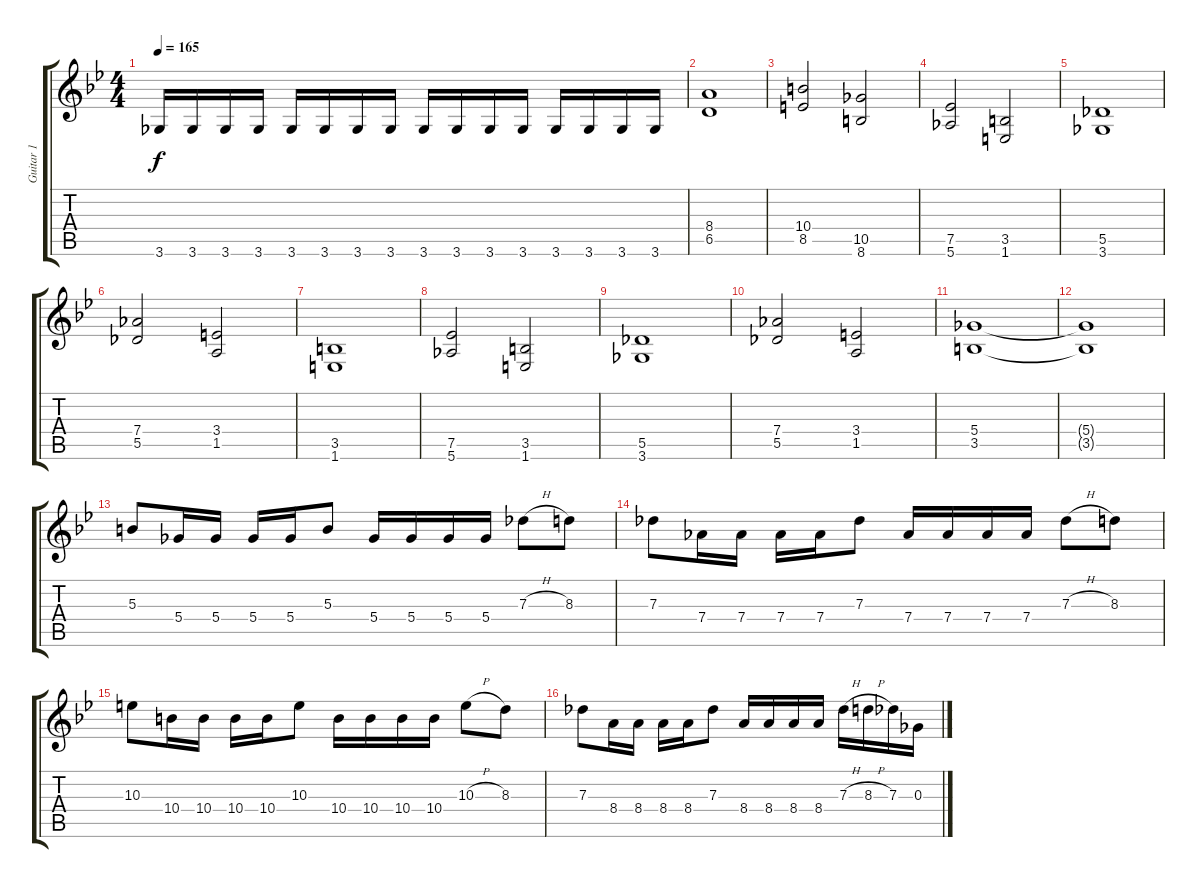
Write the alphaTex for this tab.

\track ("Guitar 1" "Guitar 1") {instrument overdrivenguitar}
\staff {score tabs}
\tuning (Eb4 Bb3 Gb3 Db3 Ab2 Eb2) {hide}
\ts (4 4)
\tempo 165
\clef g2
\ks bb
3.6.16{dy f} 3.6.16 3.6.16 3.6.16 3.6.16 3.6.16 3.6.16 3.6.16 3.6.16 3.6.16 3.6.16 3.6.16 3.6.16 3.6.16 3.6.16 3.6.16 |
(8.4 6.5).1 |
(10.4 8.5).2 (10.5 8.6).2 |
(7.5 5.6).2 (3.5 1.6).2 |
(5.5 3.6).1 |
(7.4 5.5).2 (3.4 1.5).2 |
(3.5 1.6).1 |
(7.5 5.6).2 (3.5 1.6).2 |
(5.5 3.6).1 |
(7.4 5.5).2 (3.4 1.5).2 |
(5.4 3.5).1 |
(5.4{t} 3.5{t}).1 |
5.3.8 5.4.16 5.4.16 5.4.16 5.4.16 5.3.8 5.4.16 5.4.16 5.4.16 5.4.16 7.3{h}.8 8.3.8 |
7.3.8 7.4.16 7.4.16 7.4.16 7.4.16 7.3.8 7.4.16 7.4.16 7.4.16 7.4.16 7.3{h}.8 8.3.8 |
10.3.8 10.4.16 10.4.16 10.4.16 10.4.16 10.3.8 10.4.16 10.4.16 10.4.16 10.4.16 10.3{h}.8 8.3.8 |
7.3.8 8.4.16 8.4.16 8.4.16 8.4.16 7.3.8 8.4.16 8.4.16 8.4.16 8.4.16 7.3{h}.16 8.3{h}.16 7.3.16 0.3.16
